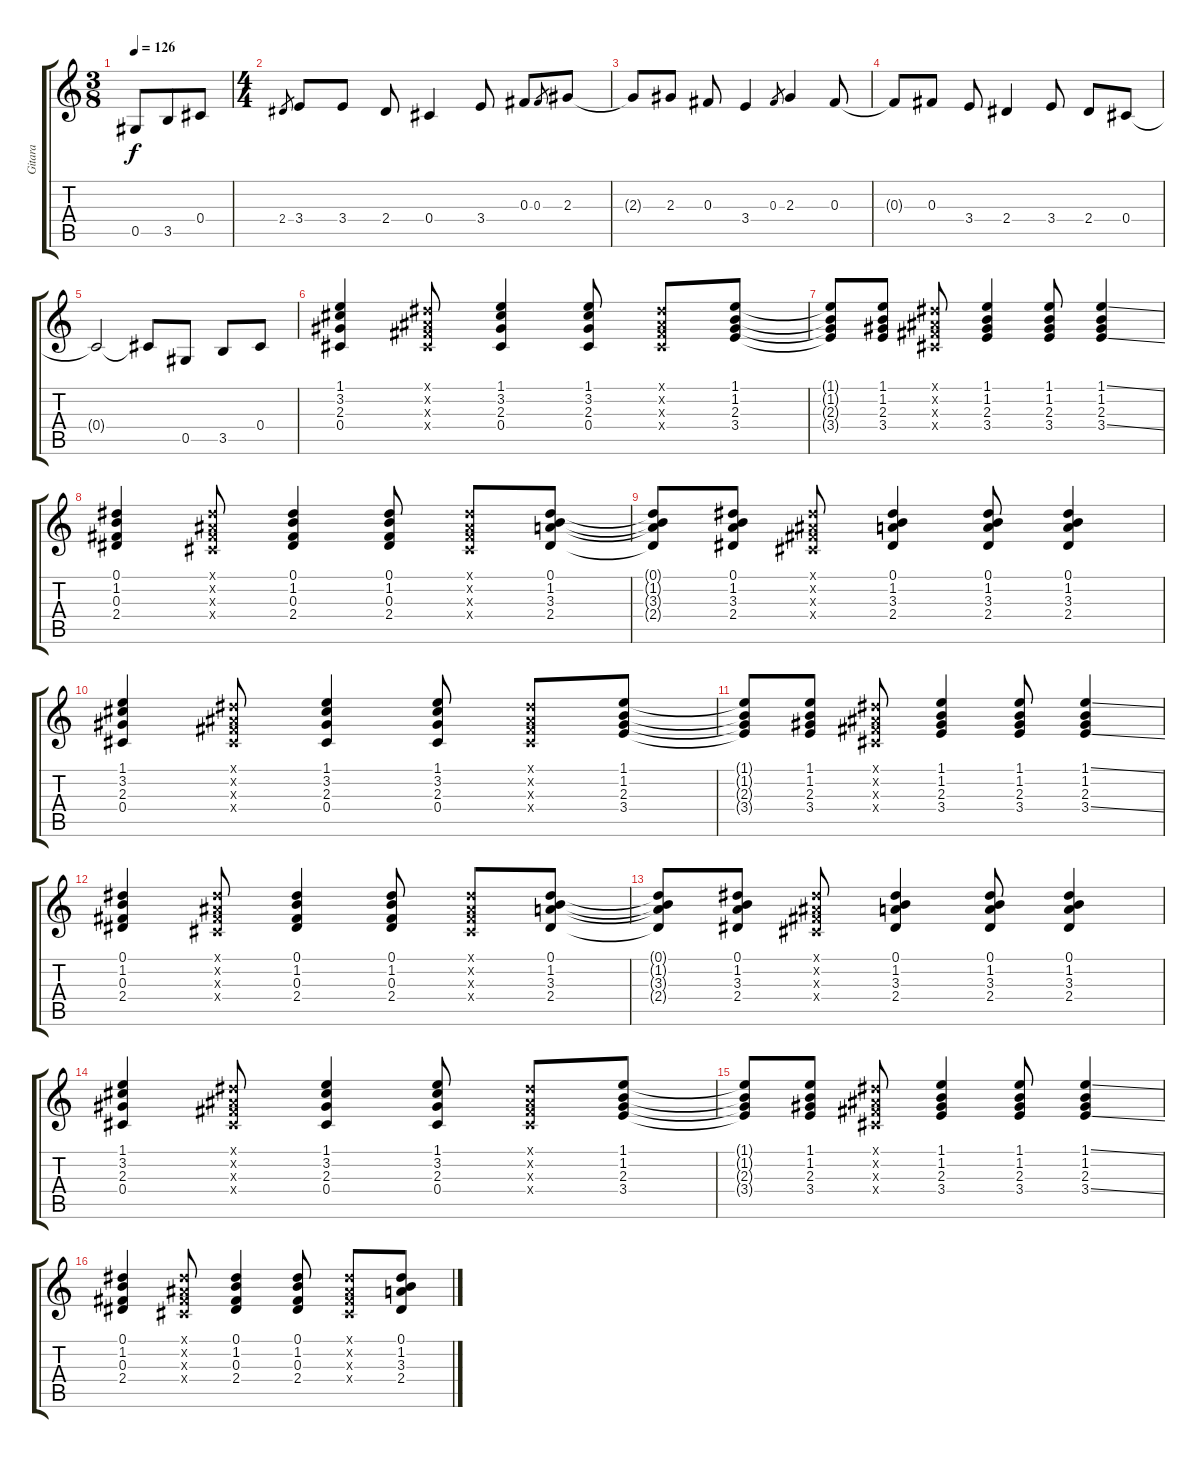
\track ("Gitara" "Gitara") {instrument acousticguitarsteel}
\staff {score tabs}
\tuning (Eb4 Bb3 Gb3 Db3 Ab2 Eb2) {hide}
\ts (3 8)
\tempo 126
\clef g2
\ks c
0.5.8{dy f instrument acousticguitarsteel} 3.5.8 0.4.8 |
\ts (4 4)
2.4.8{gr} 3.4.8 3.4.8 2.4.8 0.4.4 3.4.8 0.3.8 0.3.8{gr} 2.3.8 |
2.3{t}.8 2.3.8 0.3.8 3.4.4 0.3.8{gr} 2.3.4 0.3.8 |
0.3{t}.8 0.3.8 3.4.8 2.4.4 3.4.8 2.4.8 0.4.8 |
0.4{t}.2 0.4{t}.8 0.5.8 3.5.8 0.4.8 |
(1.1 3.2 2.3 0.4).4 (0.1{x} 0.2{x} 0.3{x} 0.4{x}).8 (1.1 3.2 2.3 0.4).4 (1.1 3.2 2.3 0.4).8 (0.1{x} 0.2{x} 0.3{x} 0.4{x}).8 (1.1 1.2 2.3 3.4).8 |
(1.1{t} 1.2{t} 2.3{t} 3.4{t}).8 (1.1 1.2 2.3 3.4).8 (0.1{x} 0.2{x} 0.3{x} 0.4{x}).8 (1.1 1.2 2.3 3.4).4 (1.1 1.2 2.3 3.4).8 (1.1{ss} 1.2 2.3 3.4{ss}).4 |
(0.1 1.2 0.3 2.4).4 (0.1{x} 0.2{x} 0.3{x} 0.4{x}).8 (0.1 1.2 0.3 2.4).4 (0.1 1.2 0.3 2.4).8 (0.1{x} 0.2{x} 0.3{x} 0.4{x}).8 (0.1 1.2 3.3 2.4).8 |
(0.1{t} 1.2{t} 3.3{t} 2.4{t}).8 (0.1 1.2 3.3 2.4).8 (0.1{x} 0.2{x} 0.3{x} 0.4{x}).8 (0.1 1.2 3.3 2.4).4 (0.1 1.2 3.3 2.4).8 (0.1 1.2 3.3 2.4).4 |
(1.1 3.2 2.3 0.4).4 (0.1{x} 0.2{x} 0.3{x} 0.4{x}).8 (1.1 3.2 2.3 0.4).4 (1.1 3.2 2.3 0.4).8 (0.1{x} 0.2{x} 0.3{x} 0.4{x}).8 (1.1 1.2 2.3 3.4).8 |
(1.1{t} 1.2{t} 2.3{t} 3.4{t}).8 (1.1 1.2 2.3 3.4).8 (0.1{x} 0.2{x} 0.3{x} 0.4{x}).8 (1.1 1.2 2.3 3.4).4 (1.1 1.2 2.3 3.4).8 (1.1{ss} 1.2 2.3 3.4{ss}).4 |
(0.1 1.2 0.3 2.4).4 (0.1{x} 0.2{x} 0.3{x} 0.4{x}).8 (0.1 1.2 0.3 2.4).4 (0.1 1.2 0.3 2.4).8 (0.1{x} 0.2{x} 0.3{x} 0.4{x}).8 (0.1 1.2 3.3 2.4).8 |
(0.1{t} 1.2{t} 3.3{t} 2.4{t}).8 (0.1 1.2 3.3 2.4).8 (0.1{x} 0.2{x} 0.3{x} 0.4{x}).8 (0.1 1.2 3.3 2.4).4 (0.1 1.2 3.3 2.4).8 (0.1 1.2 3.3 2.4).4 |
(1.1 3.2 2.3 0.4).4 (0.1{x} 0.2{x} 0.3{x} 0.4{x}).8 (1.1 3.2 2.3 0.4).4 (1.1 3.2 2.3 0.4).8 (0.1{x} 0.2{x} 0.3{x} 0.4{x}).8 (1.1 1.2 2.3 3.4).8 |
(1.1{t} 1.2{t} 2.3{t} 3.4{t}).8 (1.1 1.2 2.3 3.4).8 (0.1{x} 0.2{x} 0.3{x} 0.4{x}).8 (1.1 1.2 2.3 3.4).4 (1.1 1.2 2.3 3.4).8 (1.1{ss} 1.2 2.3 3.4{ss}).4 |
(0.1 1.2 0.3 2.4).4 (0.1{x} 0.2{x} 0.3{x} 0.4{x}).8 (0.1 1.2 0.3 2.4).4 (0.1 1.2 0.3 2.4).8 (0.1{x} 0.2{x} 0.3{x} 0.4{x}).8 (0.1 1.2 3.3 2.4).8
